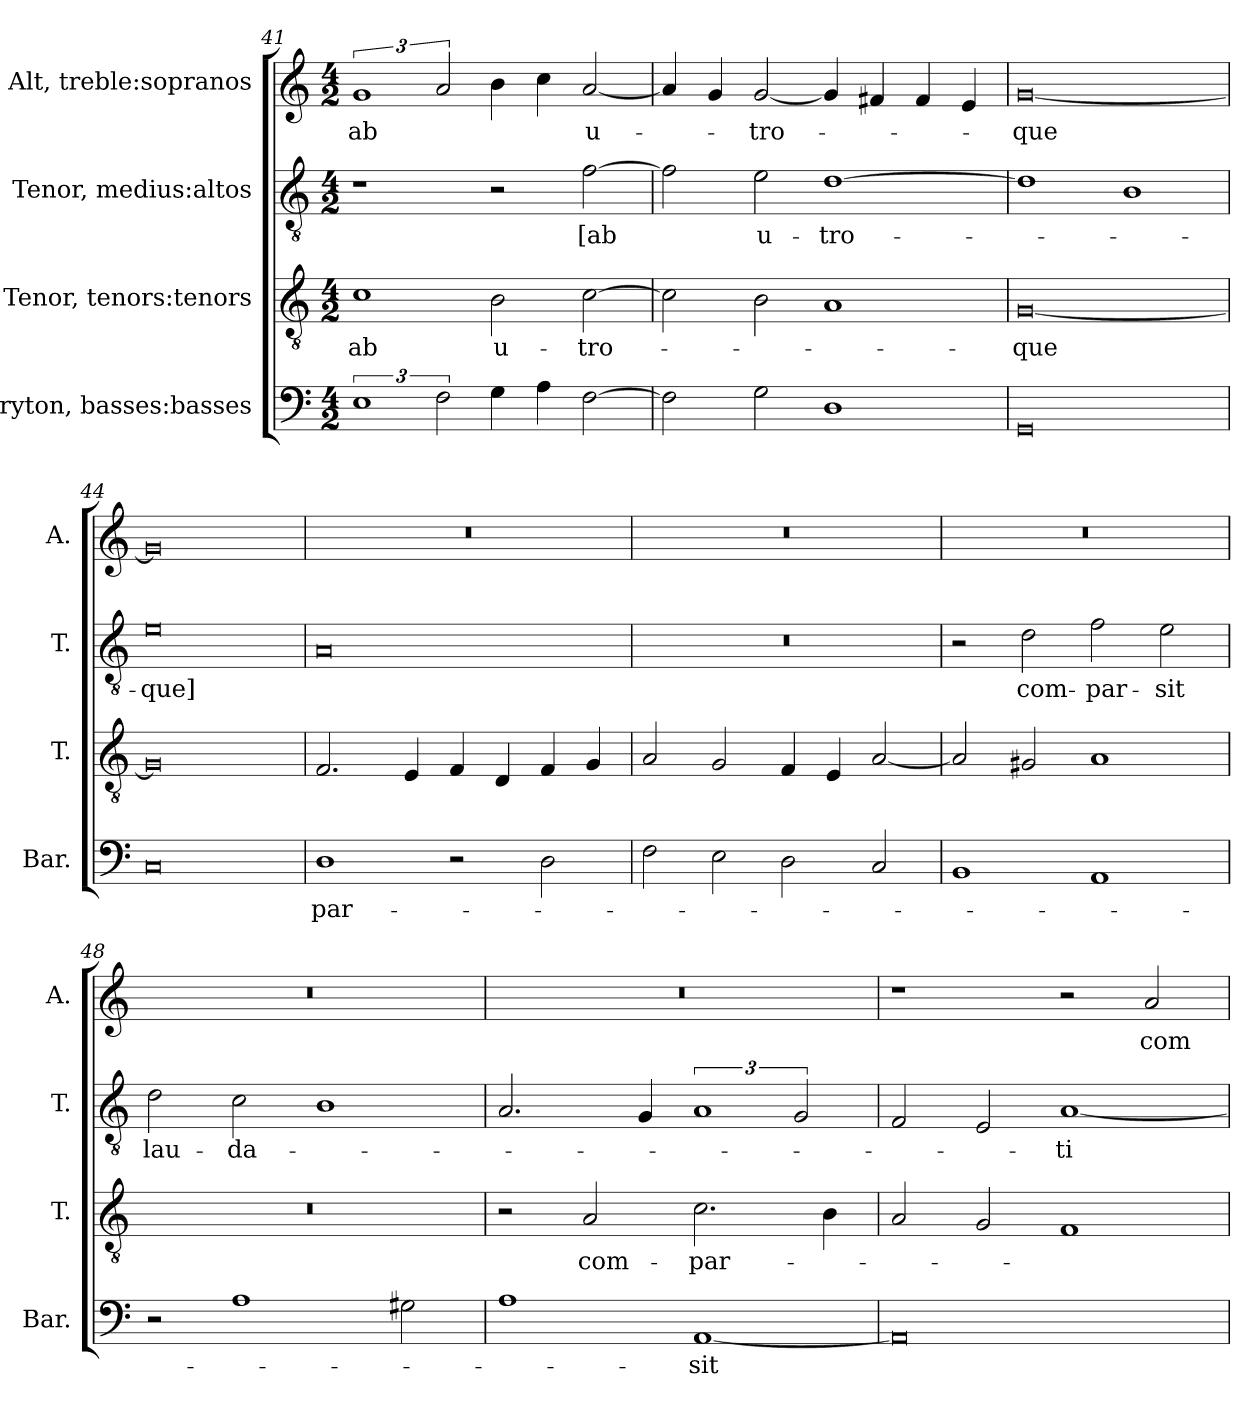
**kern	**text	**kern	**text	**kern	**text	**kern	**text
*part4	*part4	*part3	*part3	*part2	*part2	*part1	*part1
*staff4	*staff4	*staff3	*staff3	*staff2	*staff2	*staff1	*staff1
*I"Baryton, basses:basses	*	*I"Tenor, tenors:tenors	*	*I"Tenor, medius:altos	*	*I"Alt, treble:sopranos	*
*I'Bar.	*	*I'T.	*	*I'T.	*	*I'A.	*
*clefF4	*	*clefGv2	*	*clefGv2	*	*clefG2	*
*k[]	*	*k[]	*	*k[]	*	*k[]	*
*M4/2	*	*M4/2	*	*M4/2	*	*M4/2	*
=41	=41	=41	=41	=41	=41	=41	=41
!	!	!	!LO:LY:b	!	!	!	!LO:LY:b
3%2E	.	1c	ab	1r	.	3%2g	ab
3F\	.	.	.	.	.	3a/	.
!	!	!	!LO:LY:b	!	!	!	!
4G\	.	2B\	u-	2r	.	4b\	.
4A\	.	.	.	.	.	4cc\	.
!	!	!	!LO:LY:b	!	!LO:LY:b	!	!LO:LY:b
[2F\	.	[2c\	-tro-	[2f\	[ab	[2a/	u-
=42	=42	=42	=42	=42	=42	=42	=42
2F\]	.	2c\]	.	2f\]	.	4a/]	.
.	.	.	.	.	.	4g/	.
!	!	!	!	!	!LO:LY:b	!	!LO:LY:b
2G\	.	2B\	.	2e\	u-	[2g/	-tro-
!	!	!	!	!	!LO:LY:b	!	!
1D	.	1A	.	[1d	-tro-	4g/]	.
.	.	.	.	.	.	4f#X/	.
.	.	.	.	.	.	4f#/	.
.	.	.	.	.	.	4e/	.
!!LO:LB:g=z
=43	=43	=43	=43	=43	=43	=43	=43
!	!	!	!LO:LY:b	!	!	!	!LO:LY:b
0GG	.	[0G	-que	1d]	.	[0g	-que
.	.	.	.	1B	.	.	.
=44	=44	=44	=44	=44	=44	=44	=44
!	!	!	!	!	!LO:LY:b	!	!
0C	.	0G]	.	0e	-que]	0g]	.
=45	=45	=45	=45	=45	=45	=45	=45
!	!LO:LY:b	!	!	!	!	!	!
1D	-par-	2.F/	.	0A	.	0r	.
.	.	4E/	.	.	.	.	.
2r	.	4F/	.	.	.	.	.
.	.	4D/	.	.	.	.	.
2D\	.	4F/	.	.	.	.	.
.	.	4G/	.	.	.	.	.
=46	=46	=46	=46	=46	=46	=46	=46
2F\	.	2A/	.	0r	.	0r	.
2E\	.	2G/	.	.	.	.	.
2D\	.	4F/	.	.	.	.	.
.	.	4E/	.	.	.	.	.
2C/	.	[2A/	.	.	.	.	.
=47	=47	=47	=47	=47	=47	=47	=47
1BB	.	2A/]	.	2r	.	0r	.
!	!	!	!	!	!LO:LY:b	!	!
.	.	2G#X/	.	2d\	com-	.	.
!	!	!	!	!	!LO:LY:b	!	!
1AA	.	1A	.	2f\	-par-	.	.
!	!	!	!	!	!LO:LY:b	!	!
.	.	.	.	2e\	-sit	.	.
=48	=48	=48	=48	=48	=48	=48	=48
!	!	!	!	!	!LO:LY:b	!	!
2r	.	0r	.	2d\	lau-	0r	.
!	!	!	!	!	!LO:LY:b	!	!
1A	.	.	.	2c\	-da-	.	.
.	.	.	.	1B	.	.	.
2G#X\	.	.	.	.	.	.	.
!!LO:LB:g=z
=49	=49	=49	=49	=49	=49	=49	=49
1A	.	2r	.	2.A/	.	0r	.
!	!	!	!LO:LY:b	!	!	!	!
.	.	2A/	com-	.	.	.	.
.	.	.	.	4G/	.	.	.
!	!LO:LY:b	!	!LO:LY:b	!	!	!	!
[1AA	-sit	2.c\	-par-	3%2A	.	.	.
.	.	.	.	3G/	.	.	.
.	.	4B\	.	.	.	.	.
=50	=50	=50	=50	=50	=50	=50	=50
0AA]	.	2A/	.	2F/	.	1r	.
.	.	2G/	.	2E/	.	.	.
!	!	!	!	!	!LO:LY:b	!	!
.	.	1F	.	[1A	-ti-	2r	.
!	!	!	!	!	!	!	!LO:LY:b
.	.	.	.	.	.	2a/	com-
=	=	=	=	=	=	=	=
*-	*-	*-	*-	*-	*-	*-	*-
